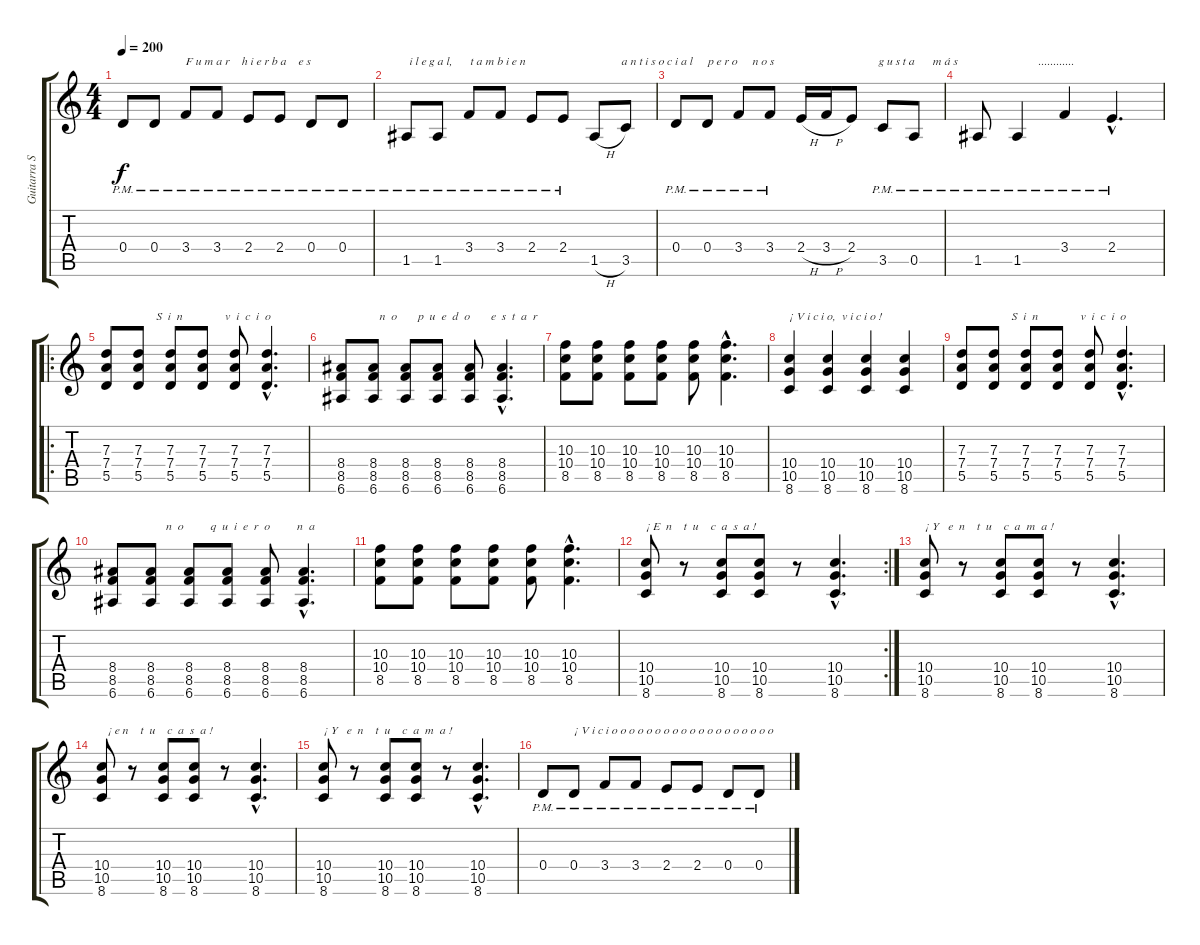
\track ("Guitarra Solista" "Guitarra S") {instrument electricguitarclean}
\staff {score tabs}
\tuning (E4 B3 G3 D3 A2 E2) {hide}
\ts (4 4)
\tempo 200
\clef g2
\ks c
0.4{pm}.8{dy f} 0.4{pm}.8 3.4{pm}.8{txt "F u m a r    h i e r b a    e s"} 3.4{pm}.8 2.4{pm}.8 2.4{pm}.8 0.4{pm}.8 0.4{pm}.8 |
1.5{pm}.8{txt " i l e g a l,      t a m b i e n"} 1.5{pm}.8 3.4{pm}.8 3.4{pm}.8 2.4{pm}.8 2.4{pm}.8 1.5{h}.8{txt "         a n t i s o c i a l     p e r o     n o s"} 3.5.8 |
0.4{pm}.8 0.4{pm}.8 3.4{pm}.8 3.4{pm}.8 2.4{h}.16 3.4{h}.16 2.4.8{txt "         g u s t a      m á s"} 3.5{pm}.8 0.5{pm}.8 |
1.5{pm}.8 1.5{pm}.4{txt "       ............"} 3.4{pm}.4 2.4{hac pm}.4{d} |
\ro
(7.3 7.4 5.5).8 (7.3 7.4 5.5).8{txt "      S  i  n              v  i  c  i  o"} (7.3 7.4 5.5).8 (7.3 7.4 5.5).8 (7.3 7.4 5.5).8 (7.3{hac} 7.4{hac} 5.5{hac}).4{d} |
(8.4 8.5 6.6).8 (8.4 8.5 6.6).8{txt "  n  o       p  u  e  d  o       e  s  t  a  r"} (8.4 8.5 6.6).8 (8.4 8.5 6.6).8 (8.4 8.5 6.6).8 (8.4{hac} 8.5{hac} 6.6{hac}).4{d} |
(10.3 10.4 8.5).8 (10.3 10.4 8.5).8 (10.3 10.4 8.5).8 (10.3 10.4 8.5).8 (10.3 10.4 8.5).8 (10.3{hac} 10.4{hac} 8.5{hac}).4{d} |
(10.4 10.5 8.6).4{txt "¡ V i c i o,  v i c i o !"} (10.4 10.5 8.6).4 (10.4 10.5 8.6).4 (10.4 10.5 8.6).4 |
(7.3 7.4 5.5).8 (7.3 7.4 5.5).8{txt "      S  i  n              v  i  c  i  o"} (7.3 7.4 5.5).8 (7.3 7.4 5.5).8 (7.3 7.4 5.5).8 (7.3{hac} 7.4{hac} 5.5{hac}).4{d} |
(8.4 8.5 6.6).8 (8.4 8.5 6.6).8{txt "     n  o         q  u  i  e  r  o         n  a"} (8.4 8.5 6.6).8 (8.4 8.5 6.6).8 (8.4 8.5 6.6).8 (8.4{hac} 8.5{hac} 6.6{hac}).4{d} |
(10.3 10.4 8.5).8 (10.3 10.4 8.5).8 (10.3 10.4 8.5).8 (10.3 10.4 8.5).8 (10.3 10.4 8.5).8 (10.3{hac} 10.4{hac} 8.5{hac}).4{d} |
\rc 2
(10.4 10.5 8.6).8{txt "¡ E  n    t  u    c  a  s  a !"} r.8 (10.4 10.5 8.6).8 (10.4 10.5 8.6).8 r.8 (10.4{hac} 10.5{hac} 8.6{hac}).4{d} |
(10.4 10.5 8.6).8{txt "¡ Y   e  n    t  u    c  a  m  a !"} r.8 (10.4 10.5 8.6).8 (10.4 10.5 8.6).8 r.8 (10.4{hac} 10.5{hac} 8.6{hac}).4{d} |
(10.4 10.5 8.6).8{txt "  ¡ e n    t  u    c  a  s  a !"} r.8 (10.4 10.5 8.6).8 (10.4 10.5 8.6).8 r.8 (10.4{hac} 10.5{hac} 8.6{hac}).4{d} |
(10.4 10.5 8.6).8{txt "¡ Y   e  n    t  u    c  a  m  a !"} r.8 (10.4 10.5 8.6).8 (10.4 10.5 8.6).8 r.8 (10.4{hac} 10.5{hac} 8.6{hac}).4{d} |
0.4{pm}.8 0.4{pm}.8{txt "¡ V i c i o o o o o o o o o o o o o o o o o o o "} 3.4{pm}.8 3.4{pm}.8 2.4{pm}.8 2.4{pm}.8 0.4{pm}.8 0.4{pm}.8
